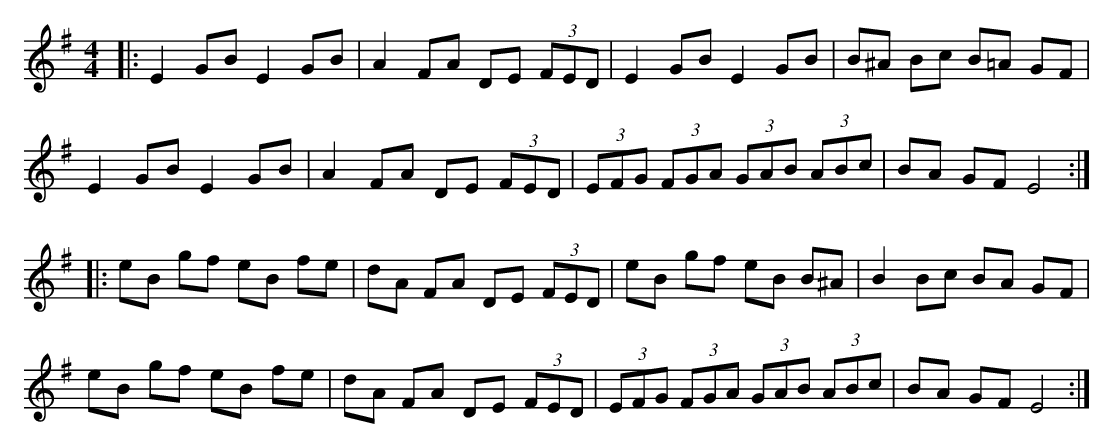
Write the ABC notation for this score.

X:1
M:4/4
K:Emin
|:E2GB E2GB|A2FA DE (3FED|E2 GB E2 GB|B^A Bc B=A GF|
E2GB E2GB|A2 FA DE (3FED|(3EFG (3FGA (3GAB (3ABc|BA GF E4:|
|:eB gf eB fe|dA FA DE (3FED|eB gf eB B^A|B2 Bc BA GF|
eB gf eB fe|dA FA DE (3FED|(3EFG (3FGA (3GAB (3ABc|BA GF E4:|
